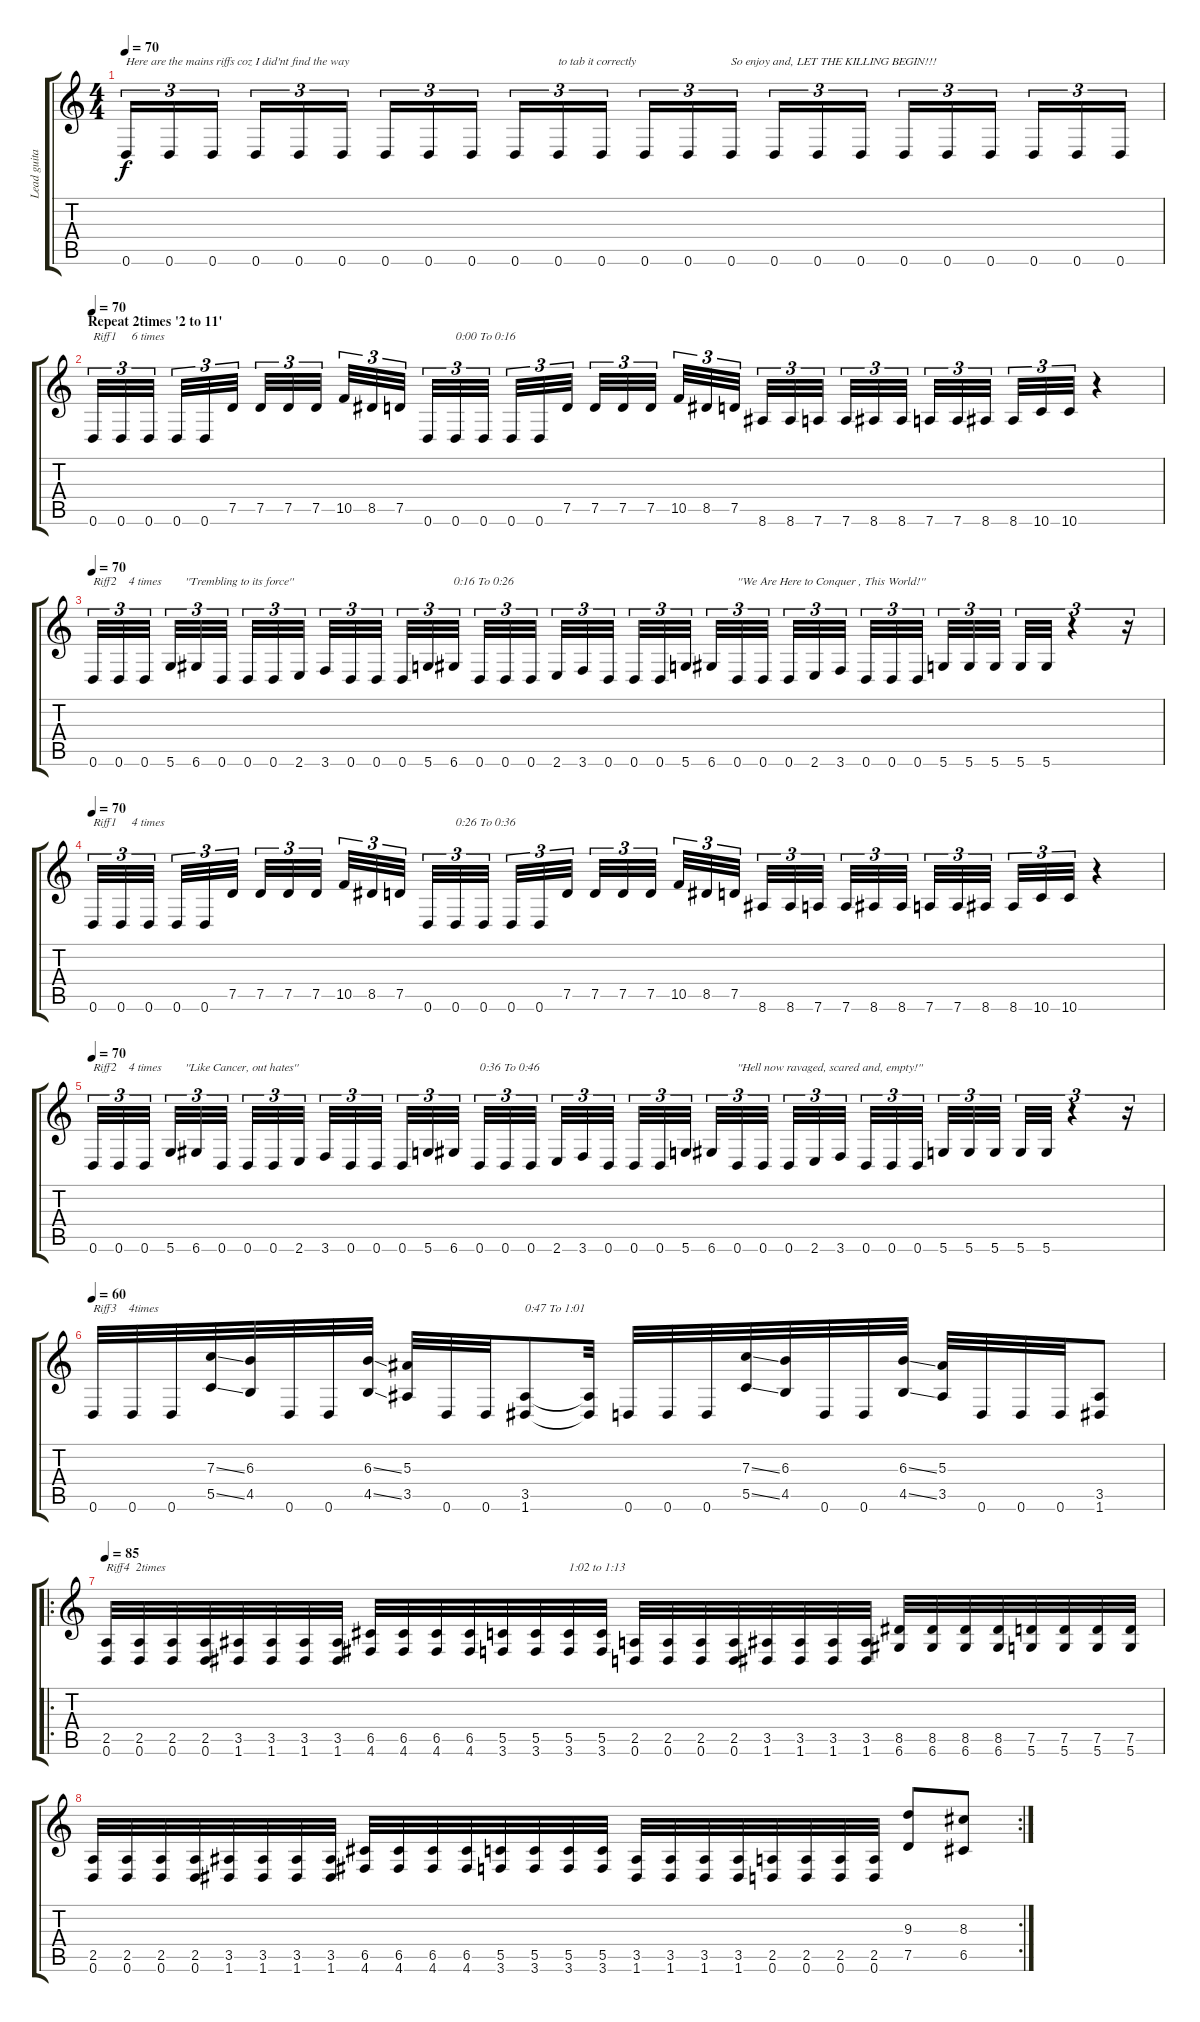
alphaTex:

\track ("Lead guitar" "Lead guita") {instrument distortionguitar}
\staff {score tabs}
\tuning (D4 A3 F3 C3 G2 D2) {hide}
\ts (4 4)
\tempo 70
\clef g2
\ks c
0.6.16{tu (3 2) txt "Here are the mains riffs coz I did'nt find the way" dy f instrument distortionguitar} 0.6.16{tu (3 2)} 0.6.16{tu (3 2)} 0.6.16{tu (3 2)} 0.6.16{tu (3 2)} 0.6.16{tu (3 2)} 0.6.16{tu (3 2)} 0.6.16{tu (3 2)} 0.6.16{tu (3 2)} 0.6.16{tu (3 2)} 0.6.16{tu (3 2) txt "to tab it correctly"} 0.6.16{tu (3 2)} 0.6.16{tu (3 2)} 0.6.16{tu (3 2)} 0.6.16{tu (3 2) txt "So enjoy and, LET THE KILLING BEGIN!!!"} 0.6.16{tu (3 2)} 0.6.16{tu (3 2)} 0.6.16{tu (3 2)} 0.6.16{tu (3 2)} 0.6.16{tu (3 2)} 0.6.16{tu (3 2)} 0.6.16{tu (3 2)} 0.6.16{tu (3 2)} 0.6.16{tu (3 2)} |
\section ("" "Repeat 2times '2 to 11'")
\tempo 70
0.6.32{tu (3 2) txt "Riff1     6 times"} 0.6.32{tu (3 2)} 0.6.32{tu (3 2)} 0.6.32{tu (3 2)} 0.6.32{tu (3 2)} 7.5.32{tu (3 2)} 7.5.32{tu (3 2)} 7.5.32{tu (3 2)} 7.5.32{tu (3 2)} 10.5.32{tu (3 2)} 8.5.32{tu (3 2)} 7.5.32{tu (3 2)} 0.6.32{tu (3 2)} 0.6.32{tu (3 2) txt "0:00 To 0:16"} 0.6.32{tu (3 2)} 0.6.32{tu (3 2)} 0.6.32{tu (3 2)} 7.5.32{tu (3 2)} 7.5.32{tu (3 2)} 7.5.32{tu (3 2)} 7.5.32{tu (3 2)} 10.5.32{tu (3 2)} 8.5.32{tu (3 2)} 7.5.32{tu (3 2)} 8.6.32{tu (3 2)} 8.6.32{tu (3 2)} 7.6.32{tu (3 2)} 7.6.32{tu (3 2)} 8.6.32{tu (3 2)} 8.6.32{tu (3 2)} 7.6.32{tu (3 2)} 7.6.32{tu (3 2)} 8.6.32{tu (3 2)} 8.6.32{tu (3 2)} 10.6.32{tu (3 2)} 10.6.32{tu (3 2)} r.4 |
\tempo 70
0.6.32{tu (3 2) txt "Riff2    4 times        ''Trembling to its force''"} 0.6.32{tu (3 2)} 0.6.32{tu (3 2)} 5.6.32{tu (3 2)} 6.6.32{tu (3 2)} 0.6.32{tu (3 2)} 0.6.32{tu (3 2)} 0.6.32{tu (3 2)} 2.6.32{tu (3 2)} 3.6.32{tu (3 2)} 0.6.32{tu (3 2)} 0.6.32{tu (3 2)} 0.6.32{tu (3 2)} 5.6.32{tu (3 2)} 6.6.32{tu (3 2) txt "0:16 To 0:26"} 0.6.32{tu (3 2)} 0.6.32{tu (3 2)} 0.6.32{tu (3 2)} 2.6.32{tu (3 2)} 3.6.32{tu (3 2)} 0.6.32{tu (3 2)} 0.6.32{tu (3 2)} 0.6.32{tu (3 2)} 5.6.32{tu (3 2)} 6.6.32{tu (3 2)} 0.6.32{tu (3 2) txt "''We Are Here to Conquer , This World!''"} 0.6.32{tu (3 2)} 0.6.32{tu (3 2)} 2.6.32{tu (3 2)} 3.6.32{tu (3 2)} 0.6.32{tu (3 2)} 0.6.32{tu (3 2)} 0.6.32{tu (3 2)} 5.6.32{tu (3 2)} 5.6.32{tu (3 2)} 5.6.32{tu (3 2)} 5.6.32{tu (3 2)} 5.6.32{tu (3 2)} r.4{tu (3 2)} r.16{tu (3 2)} |
\tempo 70
0.6.32{tu (3 2) txt "Riff1     4 times"} 0.6.32{tu (3 2)} 0.6.32{tu (3 2)} 0.6.32{tu (3 2)} 0.6.32{tu (3 2)} 7.5.32{tu (3 2)} 7.5.32{tu (3 2)} 7.5.32{tu (3 2)} 7.5.32{tu (3 2)} 10.5.32{tu (3 2)} 8.5.32{tu (3 2)} 7.5.32{tu (3 2)} 0.6.32{tu (3 2)} 0.6.32{tu (3 2) txt "0:26 To 0:36"} 0.6.32{tu (3 2)} 0.6.32{tu (3 2)} 0.6.32{tu (3 2)} 7.5.32{tu (3 2)} 7.5.32{tu (3 2)} 7.5.32{tu (3 2)} 7.5.32{tu (3 2)} 10.5.32{tu (3 2)} 8.5.32{tu (3 2)} 7.5.32{tu (3 2)} 8.6.32{tu (3 2)} 8.6.32{tu (3 2)} 7.6.32{tu (3 2)} 7.6.32{tu (3 2)} 8.6.32{tu (3 2)} 8.6.32{tu (3 2)} 7.6.32{tu (3 2)} 7.6.32{tu (3 2)} 8.6.32{tu (3 2)} 8.6.32{tu (3 2)} 10.6.32{tu (3 2)} 10.6.32{tu (3 2)} r.4 |
\tempo 70
0.6.32{tu (3 2) txt "Riff2    4 times        ''Like Cancer, out hates''"} 0.6.32{tu (3 2)} 0.6.32{tu (3 2)} 5.6.32{tu (3 2)} 6.6.32{tu (3 2)} 0.6.32{tu (3 2)} 0.6.32{tu (3 2)} 0.6.32{tu (3 2)} 2.6.32{tu (3 2)} 3.6.32{tu (3 2)} 0.6.32{tu (3 2)} 0.6.32{tu (3 2)} 0.6.32{tu (3 2)} 5.6.32{tu (3 2)} 6.6.32{tu (3 2)} 0.6.32{tu (3 2) txt "0:36 To 0:46"} 0.6.32{tu (3 2)} 0.6.32{tu (3 2)} 2.6.32{tu (3 2)} 3.6.32{tu (3 2)} 0.6.32{tu (3 2)} 0.6.32{tu (3 2)} 0.6.32{tu (3 2)} 5.6.32{tu (3 2)} 6.6.32{tu (3 2)} 0.6.32{tu (3 2) txt "''Hell now ravaged, scared and, empty!''"} 0.6.32{tu (3 2)} 0.6.32{tu (3 2)} 2.6.32{tu (3 2)} 3.6.32{tu (3 2)} 0.6.32{tu (3 2)} 0.6.32{tu (3 2)} 0.6.32{tu (3 2)} 5.6.32{tu (3 2)} 5.6.32{tu (3 2)} 5.6.32{tu (3 2)} 5.6.32{tu (3 2)} 5.6.32{tu (3 2)} r.4{tu (3 2)} r.16{tu (3 2)} |
\tempo 60
0.6.32{txt "Riff3    4times"} 0.6.32 0.6.32 (7.3{ss} 5.5{ss}).32 (6.3 4.5).32 0.6.32 0.6.32 (6.3{ss} 4.5{ss}).32 (5.3 3.5).32 0.6.32 0.6.32 (3.5 1.6).8{txt "0:47 To 1:01"} (3.5{t} 1.6{t}).32 0.6.32 0.6.32 0.6.32 (7.3{ss} 5.5{ss}).32 (6.3 4.5).32 0.6.32 0.6.32 (6.3{ss} 4.5{ss}).32 (5.3 3.5).32 0.6.32 0.6.32 0.6.32 (3.5 1.6).8 |
\ro
\tempo 85
(2.5 0.6).32{txt "Riff4  2times"} (2.5 0.6).32 (2.5 0.6).32 (2.5 0.6).32 (3.5 1.6).32 (3.5 1.6).32 (3.5 1.6).32 (3.5 1.6).32 (6.5 4.6).32 (6.5 4.6).32 (6.5 4.6).32 (6.5 4.6).32 (5.5 3.6).32 (5.5 3.6).32 (5.5 3.6).32{txt "1:02 to 1:13"} (5.5 3.6).32 (2.5 0.6).32 (2.5 0.6).32 (2.5 0.6).32 (2.5 0.6).32 (3.5 1.6).32 (3.5 1.6).32 (3.5 1.6).32 (3.5 1.6).32 (8.5 6.6).32 (8.5 6.6).32 (8.5 6.6).32 (8.5 6.6).32 (7.5 5.6).32 (7.5 5.6).32 (7.5 5.6).32 (7.5 5.6).32 |
\rc 2
\section ("" "")
(2.5 0.6).32 (2.5 0.6).32 (2.5 0.6).32 (2.5 0.6).32 (3.5 1.6).32 (3.5 1.6).32 (3.5 1.6).32 (3.5 1.6).32 (6.5 4.6).32 (6.5 4.6).32 (6.5 4.6).32 (6.5 4.6).32 (5.5 3.6).32 (5.5 3.6).32 (5.5 3.6).32 (5.5 3.6).32 (3.5 1.6).32 (3.5 1.6).32 (3.5 1.6).32 (3.5 1.6).32 (2.5 0.6).32 (2.5 0.6).32 (2.5 0.6).32 (2.5 0.6).32 (9.3 7.5).8 (8.3 6.5).8
